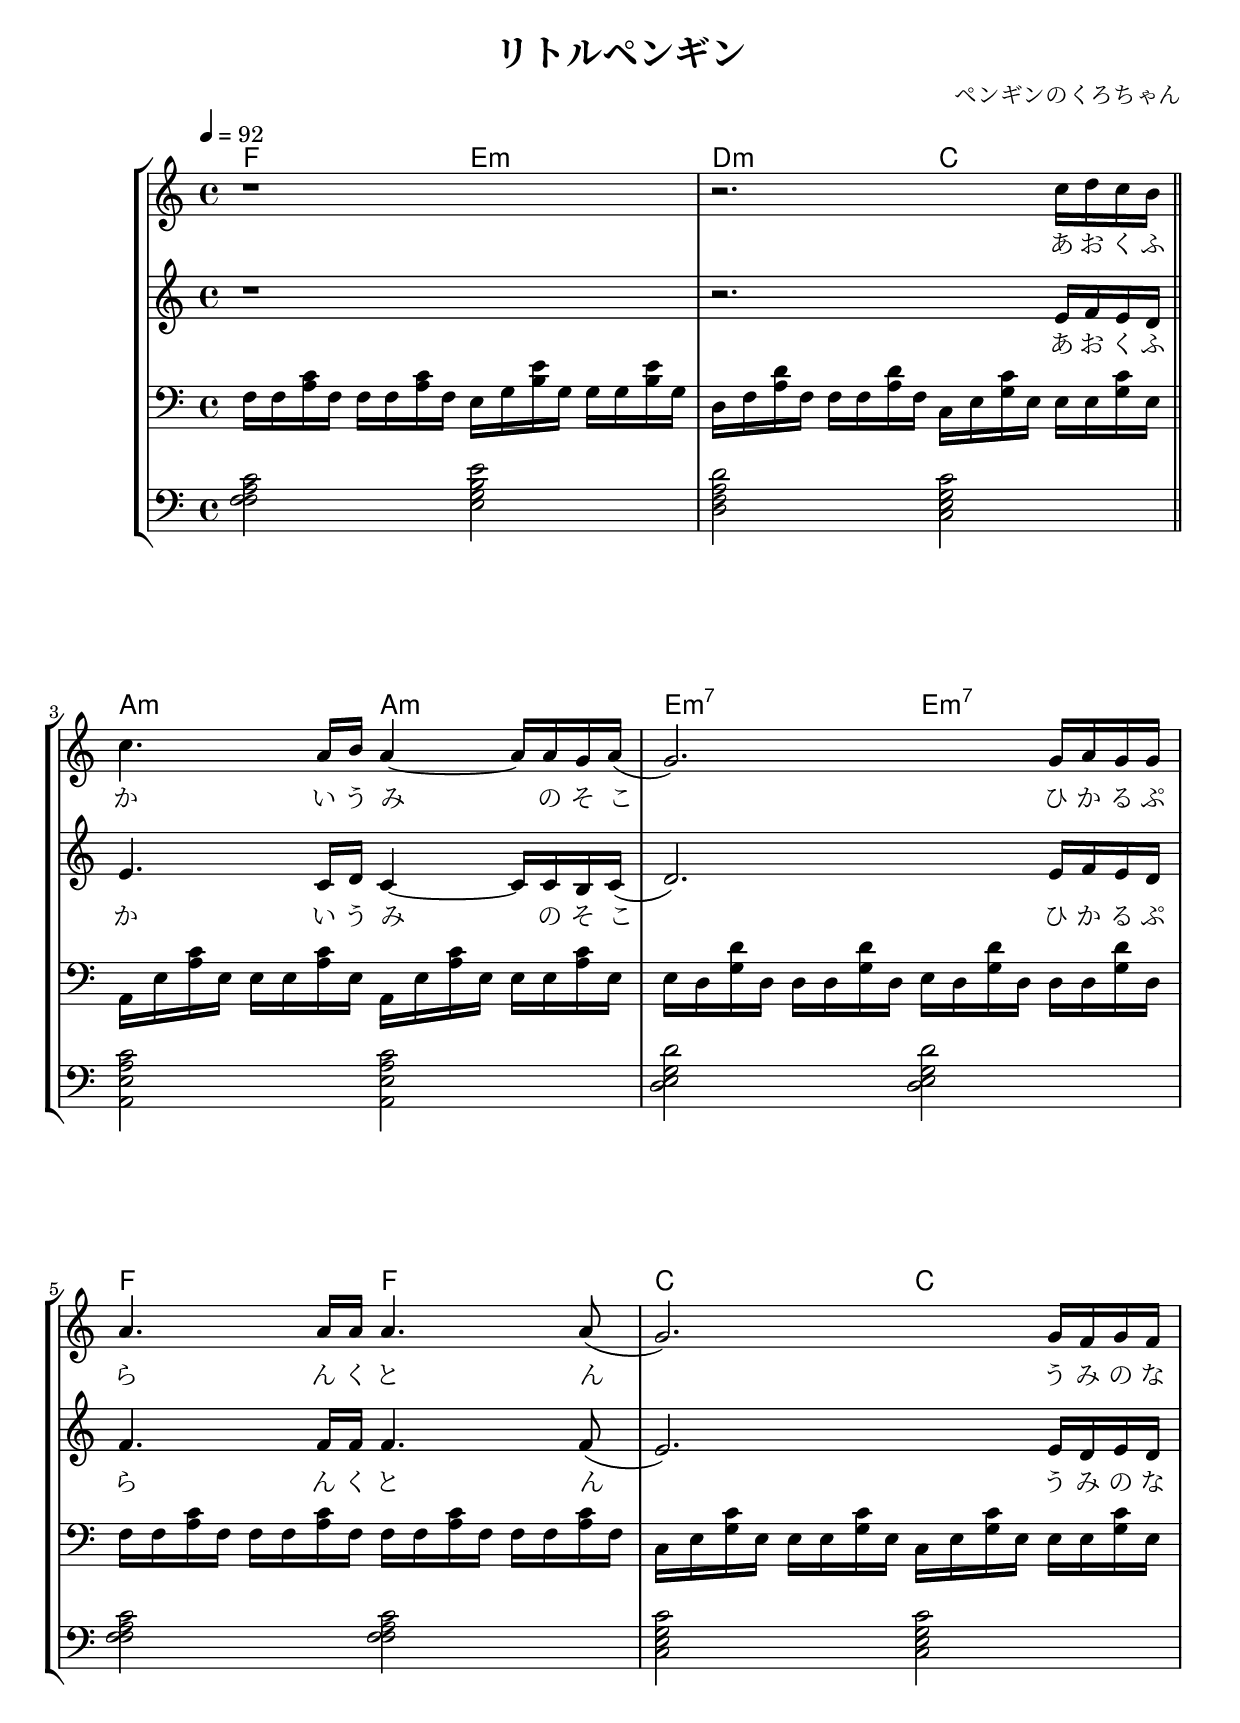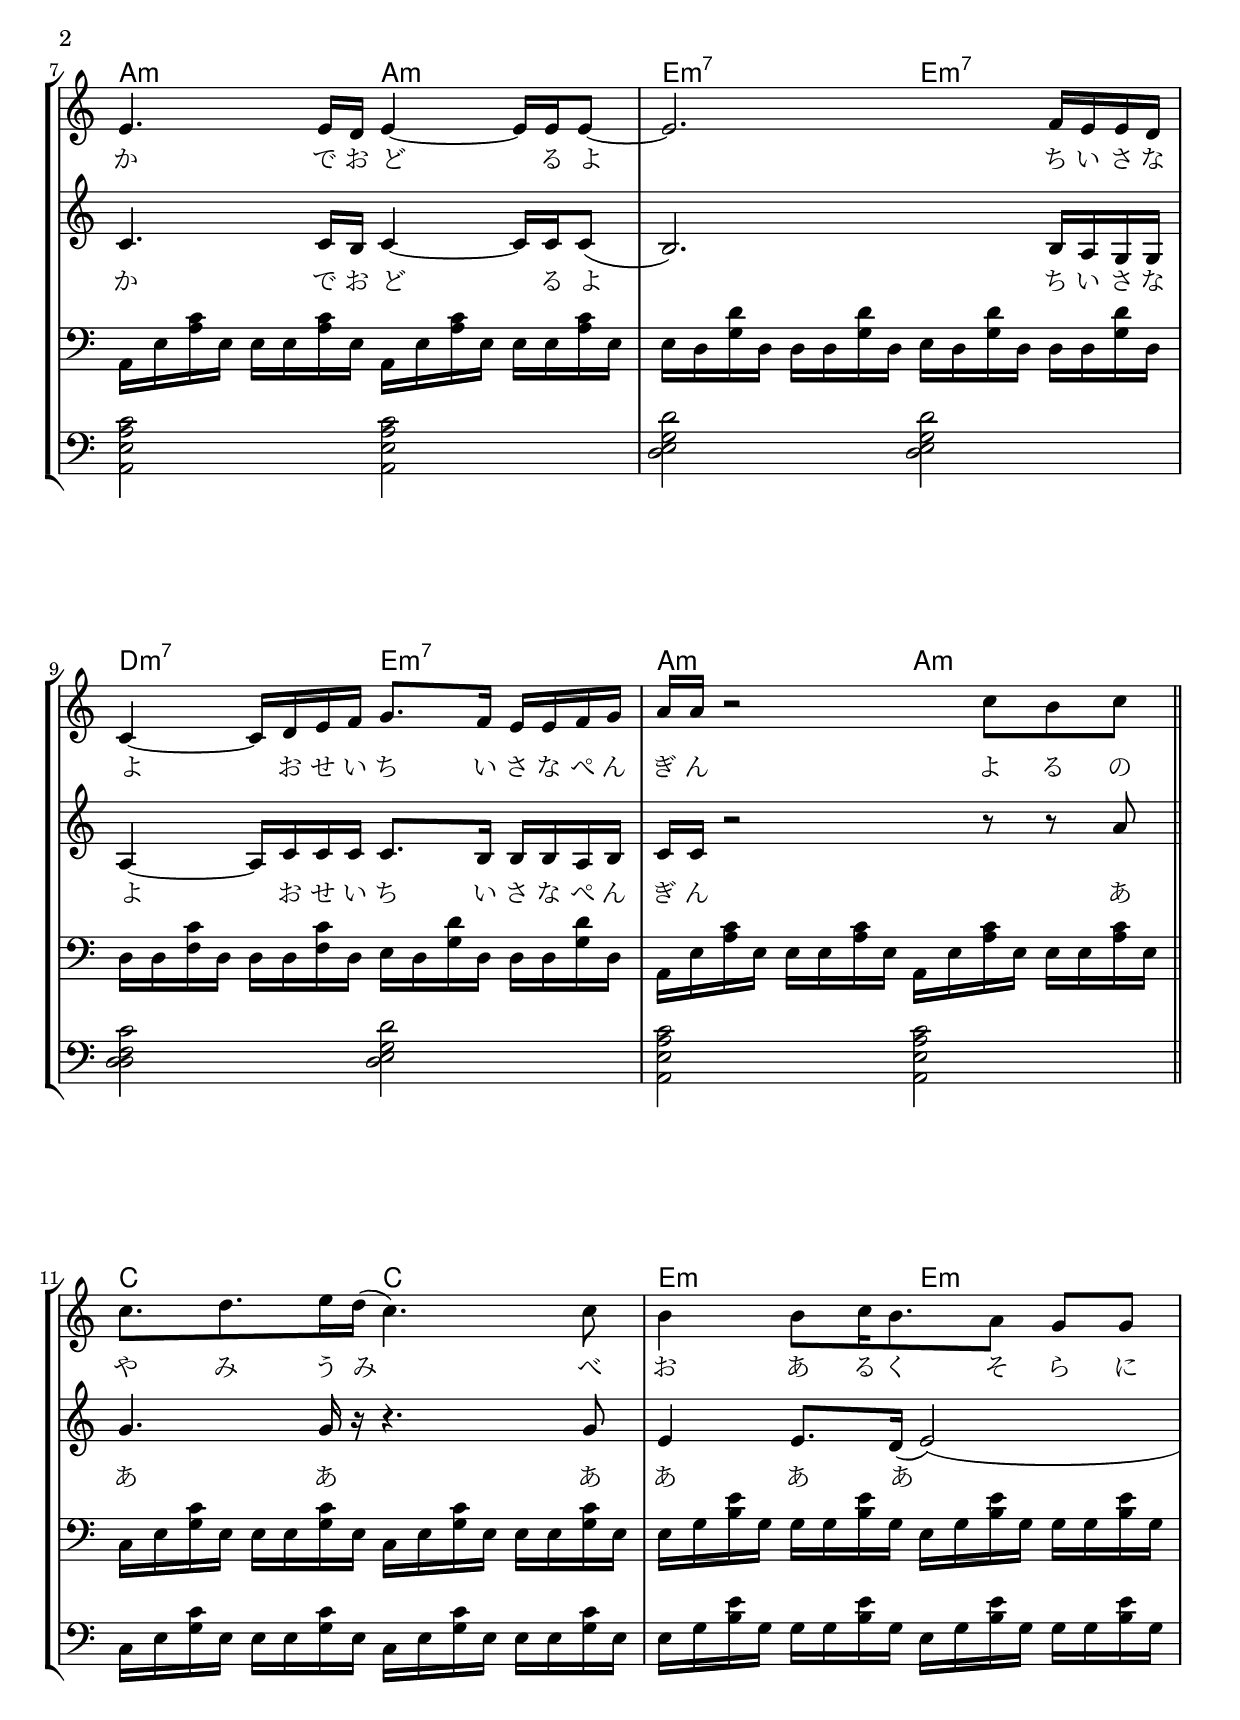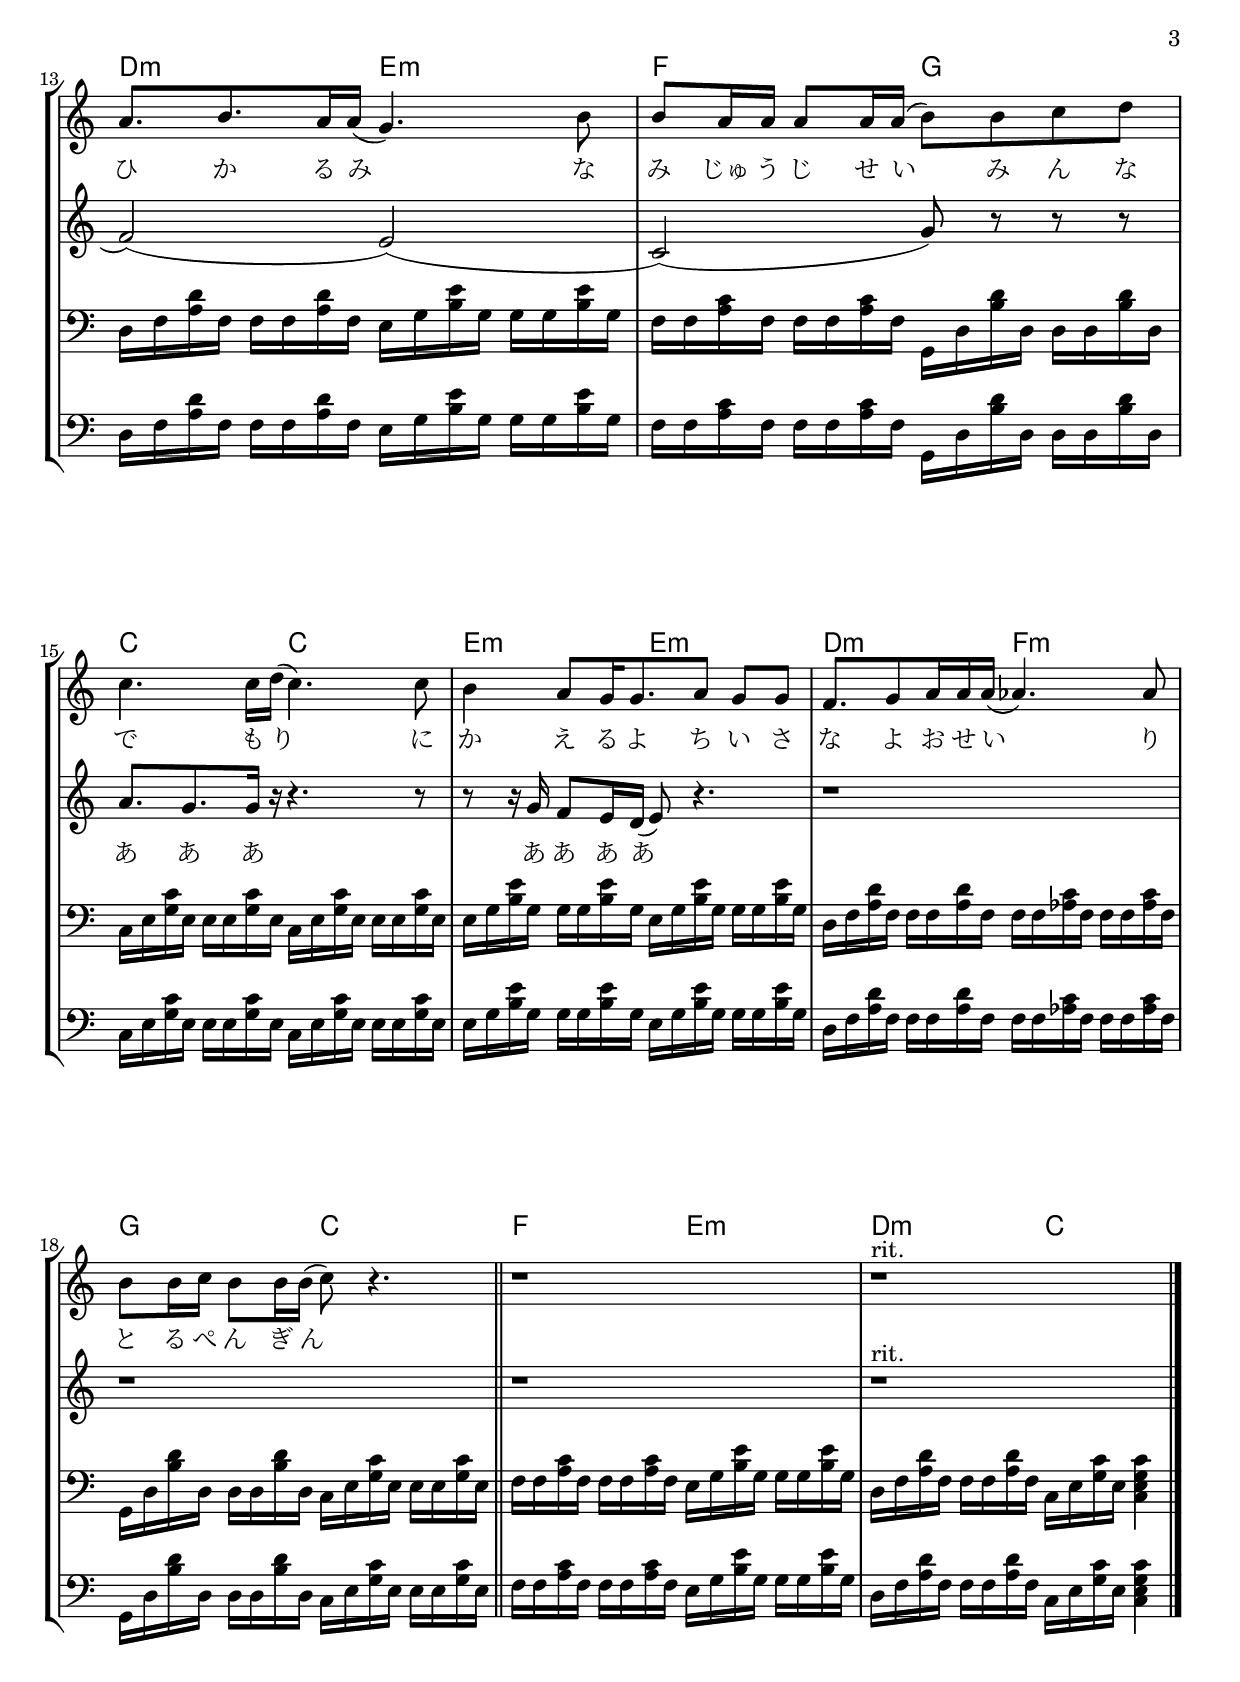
\version "2.12.1"

\header {
	title = \markup {リトルペンギン}
	composer = \markup \center-column {ペンギンのくろちゃん}
}

harmony = \chordmode {
	f2 e:m d:m c 

	a:m a:m e:min7 e:min7 f f c c a:m a:m e:min7 e:min7 d:min7 e:min7 a:m a:m 

	c c e:m e:m d:m e:m f g c c e:m e:m d:m f:m g c 

	f e:m d:m c 
}

melody = {
	\key c \major
	\tempo 4 = 92
	r1 | r2. 
	\set Staff.midiInstrument = #"fss0.37"
	c''16  d''16  c''16  b'16 
	c''4.  a'16  b'16  a'4~a'16  a'16  g'16  a'16 
	(g'2.)  g'16  a'16  g'16  g'16 
	a'4.  a'16  a'16  a'4.  a'8 
	(g'2.)  g'16  f'16  g'16  f'16 
	e'4.  e'16  d'16  e'4~e'16  e'16  e'8~ 
	e'2.  f'16  e'16  e'16  d'16 
	c'4~c'16  d'16  e'16  f'16  g'8.  f'16  e'16  e'16  f'16  g'16 
	a'16  a'16  	r2 	\set Staff.midiInstrument = #"fss0.37"
	c''8  b'8  c''8 
	c''8.  d''8.  e''16  d''16  (c''4.)  c''8 
	b'4  b'8  c''16  b'8.  a'8  g'8  g'8 
	a'8.  b'8.  a'16  a'16  (g'4.)  b'8 
	b'8  a'16  a'16  a'8  a'16  a'16  (b'8)  b'8  c''8  d''8 
	c''4.  c''16  d''16  (c''4.)  c''8 
	b'4  a'8  g'16  g'8.  a'8  g'8  g'8 
	f'8.  g'8  a'16  a'16  a'16  (as'4.)  as'8 
	b'8  b'16  c''16  b'8  b'16  b'16  (c''8)  	r4. 	r1 | r1^"rit." \bar "|."
}

words = \lyricmode {
	
	あ  お  く  ふ  か  い  う  み  の  そ  こ  ひ  か  る  ぷ  ら  ん  く  と  ん  う  み  の  な  か  で  お  ど  る  よ  ち  い  さ  な  よ  お  せ  い  ち  い  さ  な  ぺ  ん  ぎ  ん  
	よ  る  の  や  み  う  み  べ  お  あ  る  く  そ  ら  に  ひ  か  る  み  な  み  じゅ  う  じ  せ  い  み  ん  な  で  も  り  に  か  え  る  よ  ち  い  さ  な  よ  お  せ  い  り  と  る  ぺ  ん  ぎ  ん  
	
}

secondmelody = {
	\key c \major
	\tempo 4 = 92
	r1 | r2. 
	\set Staff.midiInstrument = #"Choir Aahs"
	e'16  f'16  e'16  d'16 
	e'4.  c'16  d'16  c'4~c'16  c'16  b16  c'16 
	(d'2.)  e'16  f'16  e'16  d'16 
	f'4.  f'16  f'16  f'4.  f'8 
	(e'2.)  e'16  d'16  e'16  d'16 
	c'4.  c'16  b16  c'4~c'16  c'16  c'8 
	(b2.)  b16  a16  g16  g16 
	a4~a16  c'16  c'16  c'16  c'8.  b16  b16  b16  a16  b16 
	c'16  c'16  	r2 	\set Staff.midiInstrument = #"Seashore"
	r8  r8  a'8 
	g'4.  g'16  r16  r4.  g'8 
	e'4  e'8.  d'16  (e'2) 
	(f'2)  (e'2) 
	(c'2)  (g'8)  r8  r8  r8 
	a'8.  g'8.  g'16  r16  r4.  r8 
	r8  r16  g'16  f'8  e'16  d'16  (e'8)  	r4. r1 r1 	r1 | r1^"rit." \bar "|."
}

secondwords = \lyricmode {
	
	あ  お  く  ふ  か  い  う  み  の  そ  こ  ひ  か  る  ぷ  ら  ん  く  と  ん  う  み  の  な  か  で  お  ど  る  よ  ち  い  さ  な  よ  お  せ  い  ち  い  さ  な  ぺ  ん  ぎ  ん  
	あ  あ  あ  あ  あ  あ  あ  あ  あ  あ  あ  あ  あ  あ  
	
}

tempochange = {
	\tempo 4 = 92
	r1 | r1 \bar "||"
	\tempo 4 = 92
	r1 | r1 | r1 | r1 | r1 | r1 | r1 | r1 \bar "||"
	\tempo 4 = 92
	r1 | r1 | r1 | r1 | r1 | r1 | r1 | r1 \bar "||"
	\tempo 4 = 92
	r1 | \tempo 4 = 69 r2 \tempo 4 = 61 r2 \bar "|."
}

mainacc = {
	\clef bass
	\set Staff.midiInstrument = #"Choir Aahs"
	\key c \major
	\tempo 4 = 92
	f16 f <a c'> f f f <a c'> f
	e16 g <b e'> g g g <b e'> g
	d16 f <a d'> f f f <a d'> f
	c16 e <g c'> e e e <g c'> e
	\bar "||"

	\set Staff.midiInstrument = #"Choir Aahs"
	a,16 e <a c'> e e e <a c'> e
	a,16 e <a c'> e e e <a c'> e
	e16 d <g d'> d d d <g d'> d
	e16 d <g d'> d d d <g d'> d
	f16 f <a c'> f f f <a c'> f
	f16 f <a c'> f f f <a c'> f
	c16 e <g c'> e e e <g c'> e
	c16 e <g c'> e e e <g c'> e
	a,16 e <a c'> e e e <a c'> e
	a,16 e <a c'> e e e <a c'> e
	e16 d <g d'> d d d <g d'> d
	e16 d <g d'> d d d <g d'> d
	d16 d <f c'> d d d <f c'> d
	e16 d <g d'> d d d <g d'> d
	a,16 e <a c'> e e e <a c'> e
	a,16 e <a c'> e e e <a c'> e
	\bar "||"

	\set Staff.midiInstrument = #"Choir Aahs"
	c16 e <g c'> e e e <g c'> e
	c16 e <g c'> e e e <g c'> e
	e16 g <b e'> g g g <b e'> g
	e16 g <b e'> g g g <b e'> g
	d16 f <a d'> f f f <a d'> f
	e16 g <b e'> g g g <b e'> g
	f16 f <a c'> f f f <a c'> f
	g,16 d <b d'> d d d <b d'> d
	c16 e <g c'> e e e <g c'> e
	c16 e <g c'> e e e <g c'> e
	e16 g <b e'> g g g <b e'> g
	e16 g <b e'> g g g <b e'> g
	d16 f <a d'> f f f <a d'> f
	f16 f <as c'> f f f <as c'> f
	g,16 d <b d'> d d d <b d'> d
	c16 e <g c'> e e e <g c'> e
	\bar "||"

	\set Staff.midiInstrument = #"Choir Aahs"
	f16 f <a c'> f f f <a c'> f
	e16 g <b e'> g g g <b e'> g
	d16 f <a d'> f f f <a d'> f
	c16 e <g c'> e <c e g c'>4
	\bar "|."
}

subacc = {
	\clef bass
	\set Staff.midiInstrument = #"Voice Oohs"
	\key c \major
	\tempo 4 = 92
	<f f a c'>2
	<e g b e'>2
	<d f a d'>2
	<c e g c'>2
	\bar "||"

	\set Staff.midiInstrument = #"Voice Oohs"
	<a, e a c'>2
	<a, e a c'>2
	<e d g d'>2
	<e d g d'>2
	<f f a c'>2
	<f f a c'>2
	<c e g c'>2
	<c e g c'>2
	<a, e a c'>2
	<a, e a c'>2
	<e d g d'>2
	<e d g d'>2
	<d d f c'>2
	<e d g d'>2
	<a, e a c'>2
	<a, e a c'>2
	\bar "||"

	\set Staff.midiInstrument = #"Voice Oohs"
	c16 e <g c'> e e e <g c'> e
	c16 e <g c'> e e e <g c'> e
	e16 g <b e'> g g g <b e'> g
	e16 g <b e'> g g g <b e'> g
	d16 f <a d'> f f f <a d'> f
	e16 g <b e'> g g g <b e'> g
	f16 f <a c'> f f f <a c'> f
	g,16 d <b d'> d d d <b d'> d
	c16 e <g c'> e e e <g c'> e
	c16 e <g c'> e e e <g c'> e
	e16 g <b e'> g g g <b e'> g
	e16 g <b e'> g g g <b e'> g
	d16 f <a d'> f f f <a d'> f
	f16 f <as c'> f f f <as c'> f
	g,16 d <b d'> d d d <b d'> d
	c16 e <g c'> e e e <g c'> e
	\bar "||"

	\set Staff.midiInstrument = #"Voice Oohs"
	f16 f <a c'> f f f <a c'> f
	e16 g <b e'> g g g <b e'> g
	d16 f <a d'> f f f <a d'> f
	c16 e <g c'> e <c e g c'>4
	\bar "|."
}

percA = {
	\drummode {
	r1 |r1 \bar "||"
	r1 |r1 |r1 |r1 |r1 |r1 |r1 |r1 \bar "||"
	r1 |r1 |r1 |r1 |r1 |r1 |r1 |r1 \bar "||"
	r1 |r1 \bar "|."
	}
}

percB = {
	\drummode {
	r1 |r1 \bar "||"
	r1 |r1 |r1 |r1 |r1 |r1 |r1 |r1 \bar "||"
	r1 |r1 |r1 |r1 |r1 |r1 |r1 |r1 \bar "||"
	r1 |r1 \bar "|."
	}
}

percC = {
	\drummode {
	r1 |r1 \bar "||"
	r1 |r1 |r1 |r1 |r1 |r1 |r1 |r1 \bar "||"
	r1 |r1 |r1 |r1 |r1 |r1 |r1 |r1 \bar "||"
	r1 |r1 \bar "|."
	}
}

percD = {
	\drummode {
	r1 |r1 \bar "||"
	r1 |r1 |r1 |r1 |r1 |r1 |r1 |r1 \bar "||"
	r1 |r1 |r1 |r1 |r1 |r1 |r1 |r1 \bar "||"
	r1 |r1 \bar "|."
	}
}

percE = {
	\drummode {
	r1 |r1 \bar "||"
	r1 |r1 |r1 |r1 |r1 |r1 |r1 |r1 \bar "||"
	r1 |r1 |r1 |r1 |r1 |r1 |r1 |r1 \bar "||"
	r1 |r1 \bar "|."
	}
}

\score {
	<<
		\new StaffGroup <<
			\new ChordNames {\harmony}
			\new Voice = "melody" {\melody}
			\new Lyrics \lyricsto "melody" \words
			\new Voice = "secondmelody" {\secondmelody}
			\new Lyrics \lyricsto "secondmelody" \secondwords
			\new Staff = "mainacc" {\mainacc}
			\new Staff = "subacc" {\subacc}
		>>
	>>
	\layout { }
}
